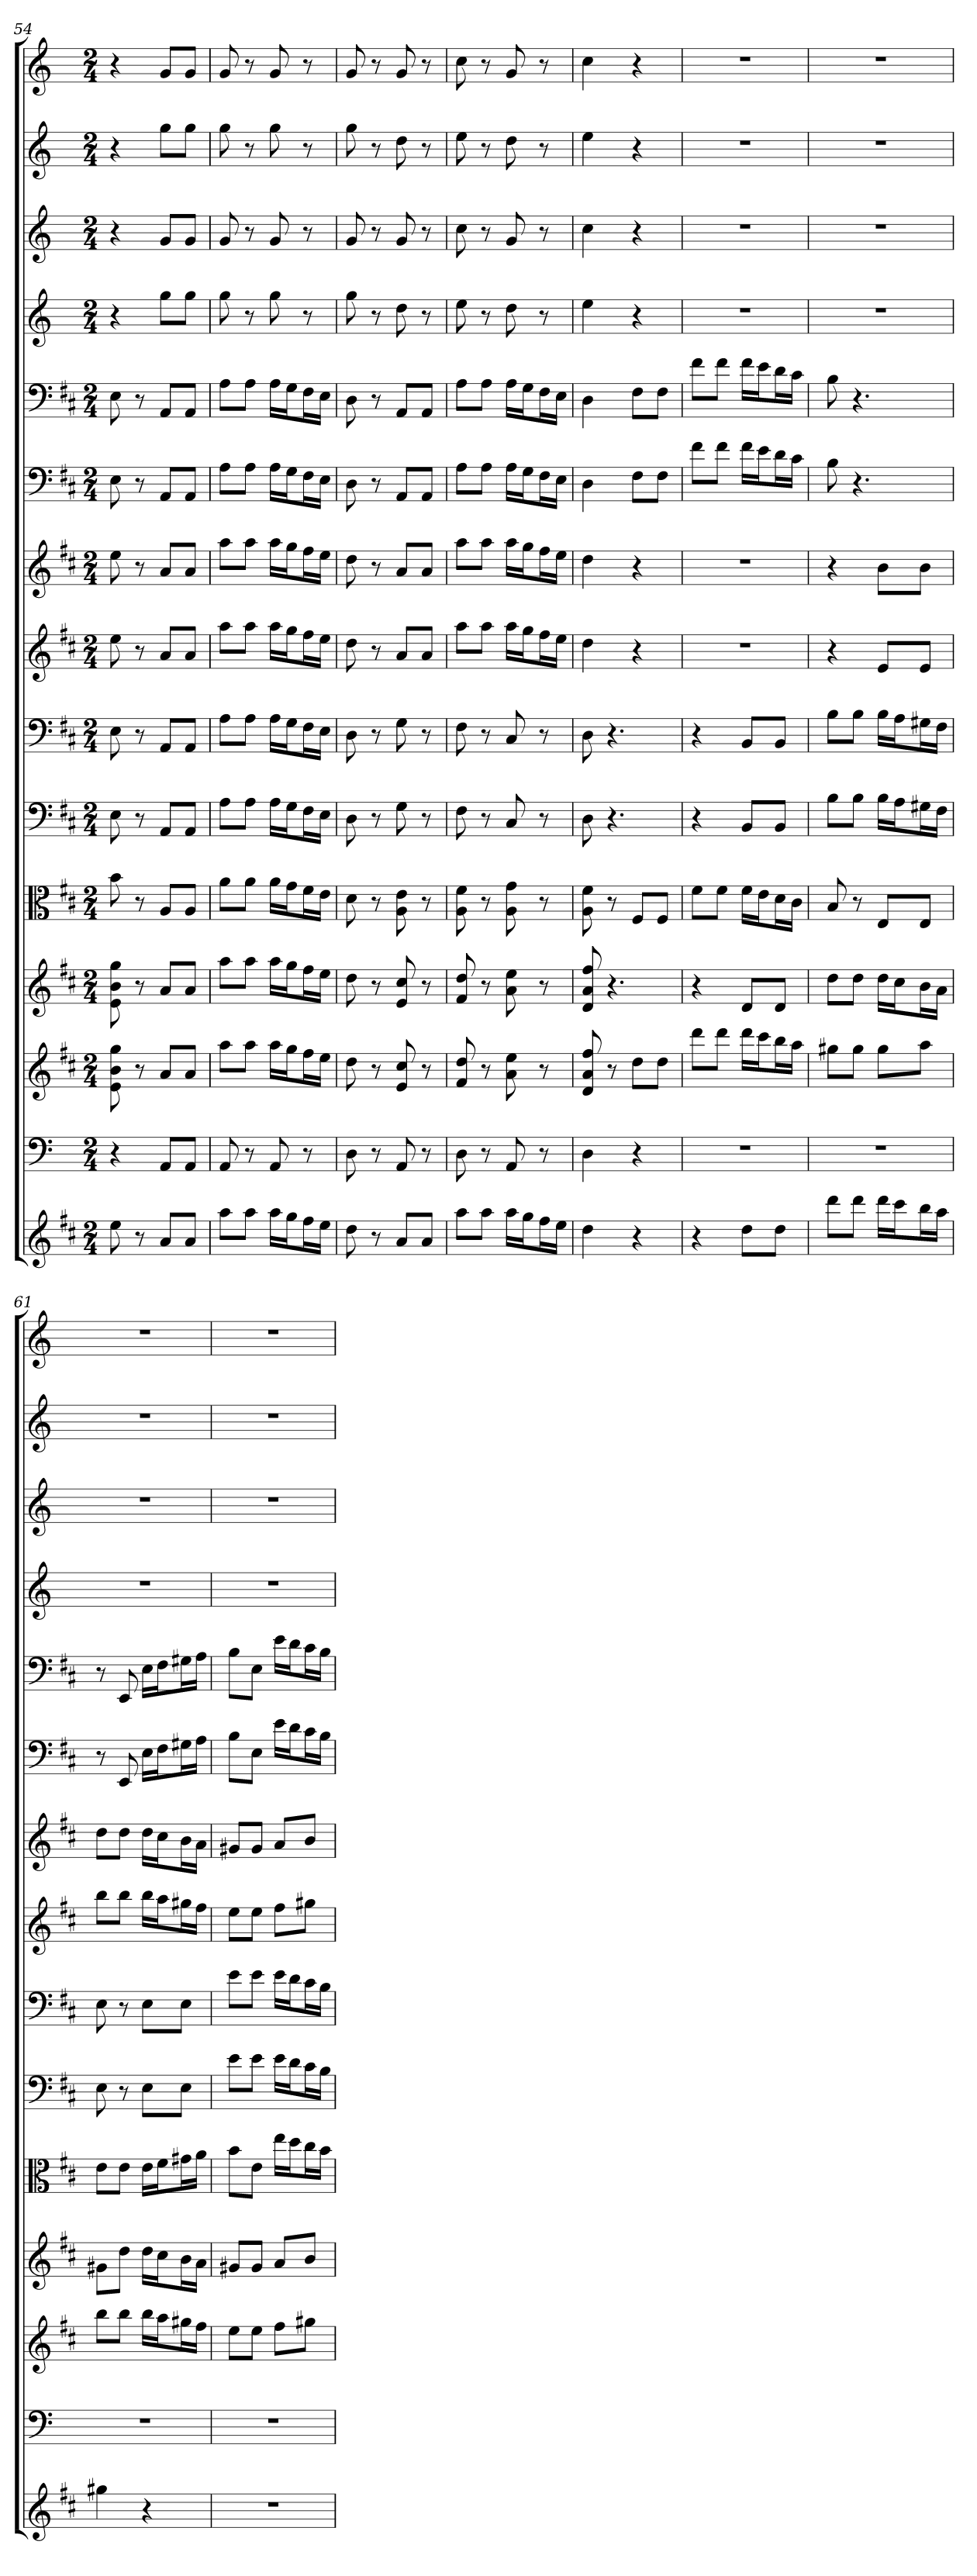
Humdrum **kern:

**kern	**kern	**kern	**kern	**kern	**kern	**kern	**kern	**kern	**kern	**kern	**kern	**kern	**kern	**kern
*part15	*part14	*part13	*part12	*part11	*part10	*part9	*part8	*part7	*part6	*part5	*part4	*part3	*part2	*part1
*staff15	*staff14	*staff13	*staff12	*staff11	*staff10	*staff9	*staff8	*staff7	*staff6	*staff5	*staff4	*staff3	*staff2	*staff1
*	*clefF4	*	*	*clefC3	*clefF4	*clefF4	*	*	*clefF4	*clefF4	*	*	*	*
*k[f#c#]	*k[]	*k[f#c#]	*k[f#c#]	*k[f#c#]	*k[f#c#]	*k[f#c#]	*k[f#c#]	*k[f#c#]	*k[f#c#]	*k[f#c#]	*k[]	*k[]	*k[]	*k[]
*M2/4	*M2/4	*M2/4	*M2/4	*M2/4	*M2/4	*M2/4	*M2/4	*M2/4	*M2/4	*M2/4	*M2/4	*M2/4	*M2/4	*M2/4
=54	=54	=54	=54	=54	=54	=54	=54	=54	=54	=54	=54	=54	=54	=54
8ee	4r	8e 8b 8gg	8e 8b 8gg	8b	8E	8E	8ee	8ee	8E	8E	4r	4r	4r	4r
8r	.	8r	8r	8r	8r	8r	8r	8r	8r	8r	.	.	.	.
8aL	8AA/L	8aL	8aL	8A/L	8AA/L	8AA/L	8aL	8aL	8AA/L	8AA/L	8ggL	8gL	8ggL	8gL
8aJ	8AA/J	8aJ	8aJ	8A/J	8AA/J	8AA/J	8aJ	8aJ	8AA/J	8AA/J	8ggJ	8gJ	8ggJ	8gJ
=55	=55	=55	=55	=55	=55	=55	=55	=55	=55	=55	=55	=55	=55	=55
8aaL	8AA	8aaL	8aaL	8a\L	8A\L	8A\L	8aaL	8aaL	8A\L	8A\L	8gg	8g	8gg	8g
8aaJ	8r	8aaJ	8aaJ	8a\J	8A\J	8A\J	8aaJ	8aaJ	8A\J	8A\J	8r	8r	8r	8r
16aaLL	8AA	16aaLL	16aaLL	16a\LL	16A\LL	16A\LL	16aaLL	16aaLL	16A\LL	16A\LL	8gg	8g	8gg	8g
16ggJ	.	16ggJ	16ggJ	16g\J	16G\J	16G\J	16ggJ	16ggJ	16G\J	16G\J	.	.	.	.
16ff#L	8r	16ff#L	16ff#L	16f#\L	16F#\L	16F#\L	16ff#L	16ff#L	16F#\L	16F#\L	8r	8r	8r	8r
16eeJJ	.	16eeJJ	16eeJJ	16e\JJ	16E\JJ	16E\JJ	16eeJJ	16eeJJ	16E\JJ	16E\JJ	.	.	.	.
=56	=56	=56	=56	=56	=56	=56	=56	=56	=56	=56	=56	=56	=56	=56
8dd	8D	8dd	8dd	8d	8D	8D	8dd	8dd	8D	8D	8gg	8g	8gg	8g
8r	8r	8r	8r	8r	8r	8r	8r	8r	8r	8r	8r	8r	8r	8r
8aL	8AA	8e 8cc#	8e 8cc#	8A 8e	8G	8G	8aL	8aL	8AA/L	8AA/L	8dd	8g	8dd	8g
8aJ	8r	8r	8r	8r	8r	8r	8aJ	8aJ	8AA/J	8AA/J	8r	8r	8r	8r
=57	=57	=57	=57	=57	=57	=57	=57	=57	=57	=57	=57	=57	=57	=57
8aaL	8D	8f# 8dd	8f# 8dd	8A 8f#	8F#	8F#	8aaL	8aaL	8A\L	8A\L	8ee	8cc	8ee	8cc
8aaJ	8r	8r	8r	8r	8r	8r	8aaJ	8aaJ	8A\J	8A\J	8r	8r	8r	8r
16aaLL	8AA	8a 8ee	8a 8ee	8A 8g	8C#	8C#	16aaLL	16aaLL	16A\LL	16A\LL	8dd	8g	8dd	8g
16ggJ	.	.	.	.	.	.	16ggJ	16ggJ	16G\J	16G\J	.	.	.	.
16ff#L	8r	8r	8r	8r	8r	8r	16ff#L	16ff#L	16F#\L	16F#\L	8r	8r	8r	8r
16eeJJ	.	.	.	.	.	.	16eeJJ	16eeJJ	16E\JJ	16E\JJ	.	.	.	.
=58	=58	=58	=58	=58	=58	=58	=58	=58	=58	=58	=58	=58	=58	=58
4dd	4D	8d 8a 8ff#	8d 8a 8ff#	8A 8f#	8D	8D	4dd	4dd	4D	4D	4ee	4cc	4ee	4cc
.	.	8r	4.r	8r	4.r	4.r	.	.	.	.	.	.	.	.
4r	4r	8ddL	.	8F#/L	.	.	4r	4r	8F#\L	8F#\L	4r	4r	4r	4r
.	.	8ddJ	.	8F#/J	.	.	.	.	8F#\J	8F#\J	.	.	.	.
=59	=59	=59	=59	=59	=59	=59	=59	=59	=59	=59	=59	=59	=59	=59
4r	2r	8dddL	4r	8f#\L	4r	4r	2r	2r	8f#\L	8f#\L	2r	2r	2r	2r
.	.	8dddJ	.	8f#\J	.	.	.	.	8f#\J	8f#\J	.	.	.	.
8ddL	.	16dddLL	8dL	16f#\LL	8BB/L	8BB/L	.	.	16f#\LL	16f#\LL	.	.	.	.
.	.	16ccc#J	.	16e\J	.	.	.	.	16e\J	16e\J	.	.	.	.
8ddJ	.	16bbL	8dJ	16d\L	8BB/J	8BB/J	.	.	16d\L	16d\L	.	.	.	.
.	.	16aaJJ	.	16c#\JJ	.	.	.	.	16c#\JJ	16c#\JJ	.	.	.	.
=60	=60	=60	=60	=60	=60	=60	=60	=60	=60	=60	=60	=60	=60	=60
8dddL	2r	8gg#XL	8ddL	8B	8B\L	8B\L	4r	4r	8B	8B	2r	2r	2r	2r
8dddJ	.	8gg#J	8ddJ	8r	8B\J	8B\J	.	.	4.r	4.r	.	.	.	.
16dddLL	.	8gg#L	16ddLL	8E/L	16B\LL	16B\LL	8eL	8bL	.	.	.	.	.	.
16ccc#J	.	.	16cc#J	.	16A\J	16A\J	.	.	.	.	.	.	.	.
16bbL	.	8aaJ	16bL	8E/J	16G#X\L	16G#X\L	8eJ	8bJ	.	.	.	.	.	.
16aaJJ	.	.	16aJJ	.	16F#\JJ	16F#\JJ	.	.	.	.	.	.	.	.
=61	=61	=61	=61	=61	=61	=61	=61	=61	=61	=61	=61	=61	=61	=61
4gg#X	2r	8bbL	8g#XL	8e\L	8E	8E	8bbL	8ddL	8r	8r	2r	2r	2r	2r
.	.	8bbJ	8ddJ	8e\J	8r	8r	8bbJ	8ddJ	8EE	8EE	.	.	.	.
4r	.	16bbLL	16ddLL	16e\LL	8E\L	8E\L	16bbLL	16ddLL	16E\LL	16E\LL	.	.	.	.
.	.	16aaJ	16cc#J	16f#\J	.	.	16aaJ	16cc#J	16F#\J	16F#\J	.	.	.	.
.	.	16gg#XL	16bL	16g#X\L	8E\J	8E\J	16gg#XL	16bL	16G#X\L	16G#X\L	.	.	.	.
.	.	16ff#JJ	16aJJ	16a\JJ	.	.	16ff#JJ	16aJJ	16A\JJ	16A\JJ	.	.	.	.
=62	=62	=62	=62	=62	=62	=62	=62	=62	=62	=62	=62	=62	=62	=62
2r	2r	8eeL	8g#XL	8b\L	8e\L	8e\L	8eeL	8g#XL	8B\L	8B\L	2r	2r	2r	2r
.	.	8eeJ	8g#J	8e\J	8e\J	8e\J	8eeJ	8g#J	8E\J	8E\J	.	.	.	.
.	.	8ff#L	8aL	16ee\LL	16e\LL	16e\LL	8ff#L	8aL	16e\LL	16e\LL	.	.	.	.
.	.	.	.	16dd\J	16d\J	16d\J	.	.	16d\J	16d\J	.	.	.	.
.	.	8gg#XJ	8bJ	16cc#\L	16c#\L	16c#\L	8gg#XJ	8bJ	16c#\L	16c#\L	.	.	.	.
.	.	.	.	16b\JJ	16B\JJ	16B\JJ	.	.	16B\JJ	16B\JJ	.	.	.	.
=	=	=	=	=	=	=	=	=	=	=	=	=	=	=
*-	*-	*-	*-	*-	*-	*-	*-	*-	*-	*-	*-	*-	*-	*-
